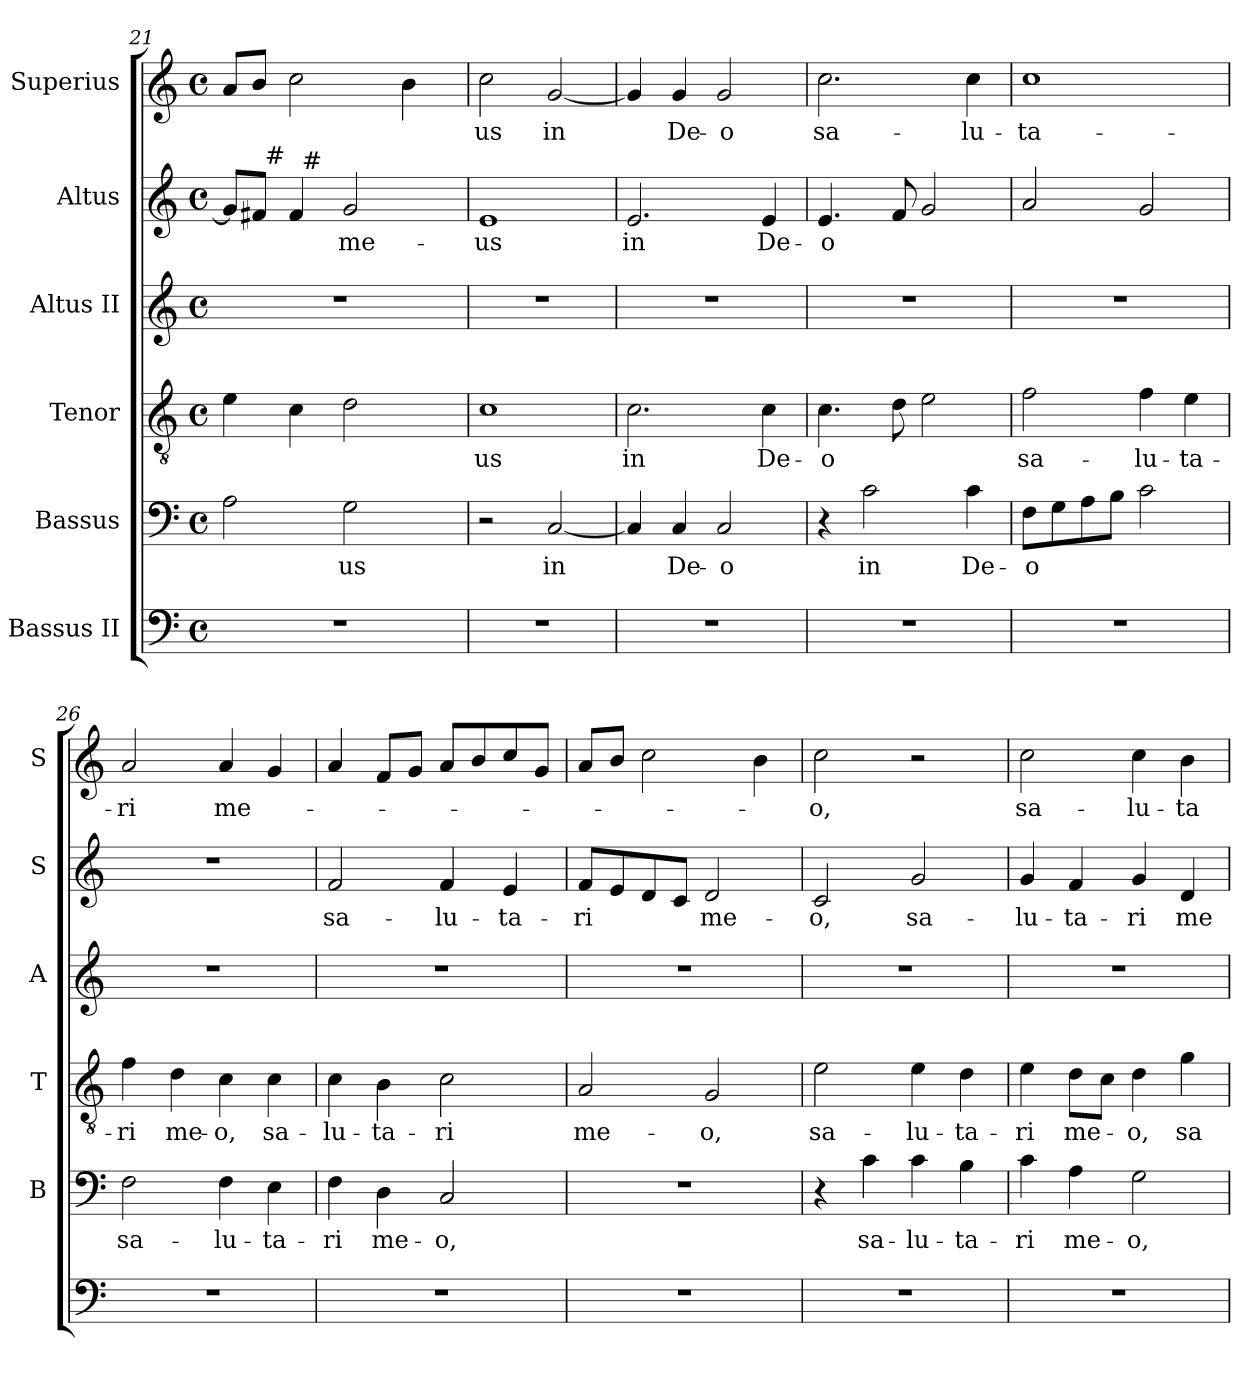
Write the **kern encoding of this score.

**kern	**kern	**text	**kern	**text	**kern	**kern	**text	**kern	**text
*part6	*part5	*part5	*part4	*part4	*part3	*part2	*part2	*part1	*part1
*staff6	*staff5	*staff5	*staff4	*staff4	*staff3	*staff2	*staff2	*staff1	*staff1
*I"Bassus II	*I"Bassus	*	*I"Tenor	*	*I"Altus II	*I"Altus	*	*I"Superius	*
*	*I'B	*	*I'T	*	*I'A	*I'S	*	*I'S	*
*clefF4	*clefF4	*	*clefGv2	*	*clefG2	*clefG2	*	*clefG2	*
*	*	*	*ITrd7c12	*	*	*	*	*	*
*k[]	*k[]	*	*k[]	*	*k[]	*k[]	*	*k[]	*
*C:	*C:	*	*C:	*	*C:	*C:	*	*C:	*
*M4/4	*M4/4	*	*M4/4	*	*M4/4	*M4/4	*	*M4/4	*
*met(c)	*met(c)	*	*met(c)	*	*met(c)	*met(c)	*	*met(c)	*
=21	=21	=21	=21	=21	=21	=21	=21	=21	=21
*	*	*	*	*	*	*^	*	*	*
*	*	*	*	*	*	*	*^	*	*	*
1r	2A\	.	4E\	.	1r	8g/L]	8ryy	4ryy	.	8a/L	.
.	.	.	.	.	.	8f#/J	32ryy	.	.	8b/J	.
!	!	!	!	!	!	!	!LO:TX:a:t=#	!	!	!	!
.	.	.	.	.	.	.	2ryy	.	.	.	.
.	.	.	4C\	.	.	4f#/	.	32ryy	.	2cc\	.
!	!	!	!	!	!	!	!	!LO:TX:a:t=#	!	!	!
.	.	.	.	.	.	.	.	2ryy	.	.	.
!	!	!LO:LY:b	!	!	!	!	!	!	!LO:LY:b	!	!
.	2G\	-us	2D\	.	.	2g/	.	.	me-	.	.
.	.	.	.	.	.	.	4ryy	.	.	.	.
.	.	.	.	.	.	.	.	.	.	4b\	.
.	.	.	.	.	.	.	.	8..ryy	.	.	.
.	.	.	.	.	.	.	16.ryy	.	.	.	.
!!LO:PB:g=z
=22	=22	=22	=22	=22	=22	=22	=22	=22	=22	=22	=22
!	!	!	!	!LO:LY:b	!	!	!	!	!LO:LY:b	!	!LO:LY:b
*	*	*	*	*	*	*v	*v	*v	*	*	*
1r	2r	.	1C	-us	1r	1e	-us	2cc\	-us
!	!	!LO:LY:b	!	!	!	!	!	!	!LO:LY:b
.	[<2C/	in	.	.	.	.	.	[<2g/	in
=23	=23	=23	=23	=23	=23	=23	=23	=23	=23
!	!	!	!	!LO:LY:b	!	!	!LO:LY:b	!	!
1r	4C/]	.	2.C\	in	1r	2.e/	in	4g/]	.
!	!	!LO:LY:b	!	!	!	!	!	!	!LO:LY:b
.	4C/	De-	.	.	.	.	.	4g/	De-
!	!	!LO:LY:b	!	!	!	!	!	!	!LO:LY:b
.	2C/	-o	.	.	.	.	.	2g/	-o
!	!	!	!	!LO:LY:b	!	!	!LO:LY:b	!	!
.	.	.	4C\	De-	.	4e/	De-	.	.
=24	=24	=24	=24	=24	=24	=24	=24	=24	=24
!	!	!	!	!LO:LY:b	!	!	!LO:LY:b	!	!LO:LY:b
1r	4r	.	4.C\	-o	1r	4.e/	-o	2.cc\	sa-
!	!	!LO:LY:b	!	!	!	!	!	!	!
.	2c\	in	.	.	.	.	.	.	.
.	.	.	8D\	.	.	8f/	.	.	.
.	.	.	2E\	.	.	2g/	.	.	.
!	!	!LO:LY:b	!	!	!	!	!	!	!LO:LY:b
.	4c\	De-	.	.	.	.	.	4cc\	-lu-
=25	=25	=25	=25	=25	=25	=25	=25	=25	=25
!	!	!LO:LY:b	!	!LO:LY:b	!	!	!	!	!LO:LY:b
1r	8F\L	-o	2F\	sa-	1r	2a/	.	1cc	-ta-
.	8G\	.	.	.	.	.	.	.	.
.	8A\	.	.	.	.	.	.	.	.
.	8B\J	.	.	.	.	.	.	.	.
!	!	!	!	!LO:LY:b	!	!	!	!	!
.	2c\	.	4F\	-lu-	.	2g/	.	.	.
!	!	!	!	!LO:LY:b	!	!	!	!	!
.	.	.	4E\	-ta-	.	.	.	.	.
=26	=26	=26	=26	=26	=26	=26	=26	=26	=26
!	!	!LO:LY:b	!	!LO:LY:b	!	!	!	!	!LO:LY:b
1r	2F\	sa-	4F\	-ri	1r	1r	.	2a/	-ri
!	!	!	!	!LO:LY:b	!	!	!	!	!
.	.	.	4D\	me-	.	.	.	.	.
!	!	!LO:LY:b	!	!LO:LY:b	!	!	!	!	!LO:LY:b
.	4F\	-lu-	4C\	-o,	.	.	.	4a/	me-
!	!	!LO:LY:b	!	!LO:LY:b	!	!	!	!	!
.	4E\	-ta-	4C\	sa-	.	.	.	4g/	.
=27	=27	=27	=27	=27	=27	=27	=27	=27	=27
!	!	!LO:LY:b	!	!LO:LY:b	!	!	!LO:LY:b	!	!
1r	4F\	-ri	4C\	-lu-	1r	2f/	sa-	4a/	.
!	!	!LO:LY:b	!	!LO:LY:b	!	!	!	!	!
.	4D\	me-	4BB\	-ta-	.	.	.	8f/L	.
.	.	.	.	.	.	.	.	8g/J	.
!	!	!LO:LY:b	!	!LO:LY:b	!	!	!LO:LY:b	!	!
.	2C/	-o,	2C\	-ri	.	4f/	-lu-	8a/L	.
.	.	.	.	.	.	.	.	8b/	.
!	!	!	!	!	!	!	!LO:LY:b	!	!
.	.	.	.	.	.	4e/	-ta-	8cc/	.
.	.	.	.	.	.	.	.	8g/J	.
=28	=28	=28	=28	=28	=28	=28	=28	=28	=28
!	!	!	!	!LO:LY:b	!	!	!LO:LY:b	!	!
1r	1r	.	2AA/	me-	1r	8f/L	-ri	8a/L	.
.	.	.	.	.	.	8e/	.	8b/J	.
.	.	.	.	.	.	8d/	.	2cc\	.
.	.	.	.	.	.	8c/J	.	.	.
!	!	!	!	!LO:LY:b	!	!	!LO:LY:b	!	!
.	.	.	2GG/	-o,	.	2d/	me-	.	.
.	.	.	.	.	.	.	.	4b\	.
!!LO:LB:g=z
=29	=29	=29	=29	=29	=29	=29	=29	=29	=29
!	!	!	!	!LO:LY:b	!	!	!LO:LY:b	!	!LO:LY:b
1r	4r	.	2E\	sa-	1r	2c/	-o,	2cc\	-o,
!	!	!LO:LY:b	!	!	!	!	!	!	!
.	4c\	sa-	.	.	.	.	.	.	.
!	!	!LO:LY:b	!	!LO:LY:b	!	!	!LO:LY:b	!	!
.	4c\	-lu-	4E\	-lu-	.	2g/	sa-	2r	.
!	!	!LO:LY:b	!	!LO:LY:b	!	!	!	!	!
.	4B\	-ta-	4D\	-ta-	.	.	.	.	.
=30	=30	=30	=30	=30	=30	=30	=30	=30	=30
!	!	!LO:LY:b	!	!LO:LY:b	!	!	!LO:LY:b	!	!LO:LY:b
1r	4c\	-ri	4E\	-ri	1r	4g/	-lu-	2cc\	sa-
!	!	!LO:LY:b	!	!LO:LY:b	!	!	!LO:LY:b	!	!
.	4A\	me-	8D\L	me-	.	4f/	-ta-	.	.
.	.	.	8C\J	.	.	.	.	.	.
!	!	!LO:LY:b	!	!LO:LY:b	!	!	!LO:LY:b	!	!LO:LY:b
.	2G\	-o,	4D\	-o,	.	4g/	-ri	4cc\	-lu-
!	!	!	!	!LO:LY:b	!	!	!LO:LY:b	!	!LO:LY:b
.	.	.	4G\	sa-	.	4d/	me-	4b\	-ta-
=	=	=	=	=	=	=	=	=	=
*-	*-	*-	*-	*-	*-	*-	*-	*-	*-
